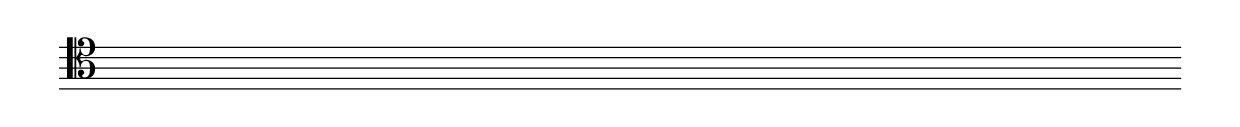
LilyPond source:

%#(set-global-staff-size 20)
\version "2.18.2"
\relative c' {
  %\time 6/8
  \omit Score.TimeSignature
  %\omit Score.BarLine
  \override Staff.Clef.full-size-change = ##t
  %\hide
  \clef "tenor"
  s2..
  
   
}

\layout {
  indent = 0
  ragged-right = ##f
  system-count = 1
  \context {
    \Score
  \remove "Bar_number_engraver"
  }
}